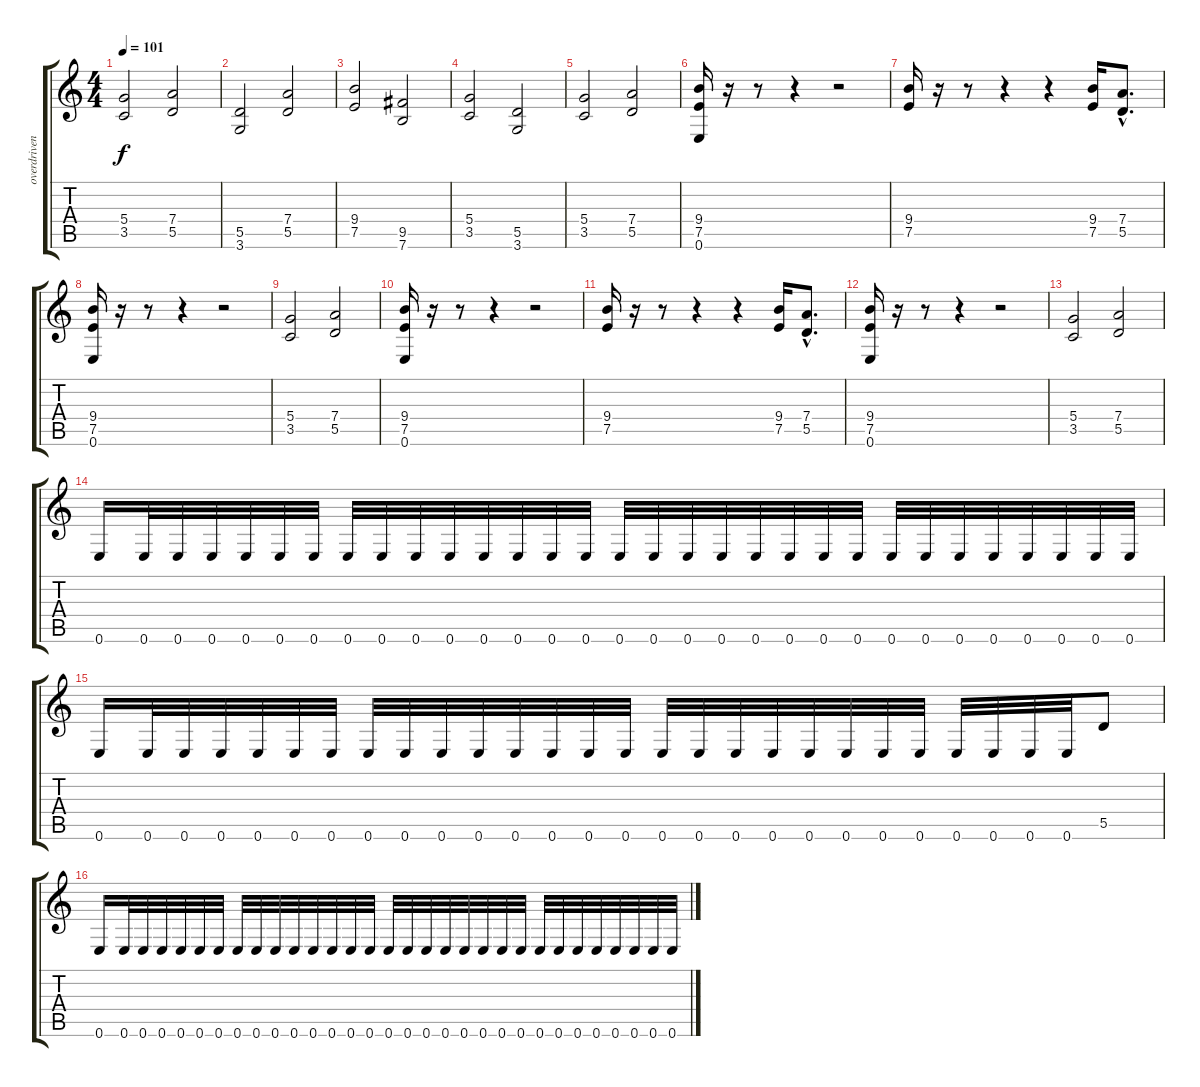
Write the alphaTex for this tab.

\track ("overdriven" "overdriven") {instrument overdrivenguitar}
\staff {score tabs}
\tuning (E4 B3 G3 D3 A2 E2) {hide}
\ts (4 4)
\tempo 101
\clef g2
\ks c
(5.4 3.5).2{dy f} (7.4 5.5).2 |
(5.5 3.6).2 (7.4 5.5).2 |
(9.4 7.5).2 (9.5 7.6).2 |
(5.4 3.5).2 (5.5 3.6).2 |
(5.4 3.5).2 (7.4 5.5).2 |
(9.4 7.5 0.6).16 r.16 r.8 r.4 r.2 |
(9.4 7.5).16 r.16 r.8 r.4 r.4 (9.4 7.5).16 (7.4{hac} 5.5{hac}).8{d} |
(9.4 7.5 0.6).16 r.16 r.8 r.4 r.2 |
(5.4 3.5).2 (7.4 5.5).2 |
(9.4 7.5 0.6).16 r.16 r.8 r.4 r.2 |
(9.4 7.5).16 r.16 r.8 r.4 r.4 (9.4 7.5).16 (7.4{hac} 5.5{hac}).8{d} |
(9.4 7.5 0.6).16 r.16 r.8 r.4 r.2 |
(5.4 3.5).2 (7.4 5.5).2 |
0.6.16 0.6.32 0.6.32 0.6.32 0.6.32 0.6.32 0.6.32 0.6.32 0.6.32 0.6.32 0.6.32 0.6.32 0.6.32 0.6.32 0.6.32 0.6.32 0.6.32 0.6.32 0.6.32 0.6.32 0.6.32 0.6.32 0.6.32 0.6.32 0.6.32 0.6.32 0.6.32 0.6.32 0.6.32 0.6.32 0.6.32 |
0.6.16 0.6.32 0.6.32 0.6.32 0.6.32 0.6.32 0.6.32 0.6.32 0.6.32 0.6.32 0.6.32 0.6.32 0.6.32 0.6.32 0.6.32 0.6.32 0.6.32 0.6.32 0.6.32 0.6.32 0.6.32 0.6.32 0.6.32 0.6.32 0.6.32 0.6.32 0.6.32 5.5.8 |
0.6.16 0.6.32 0.6.32 0.6.32 0.6.32 0.6.32 0.6.32 0.6.32 0.6.32 0.6.32 0.6.32 0.6.32 0.6.32 0.6.32 0.6.32 0.6.32 0.6.32 0.6.32 0.6.32 0.6.32 0.6.32 0.6.32 0.6.32 0.6.32 0.6.32 0.6.32 0.6.32 0.6.32 0.6.32 0.6.32 0.6.32
